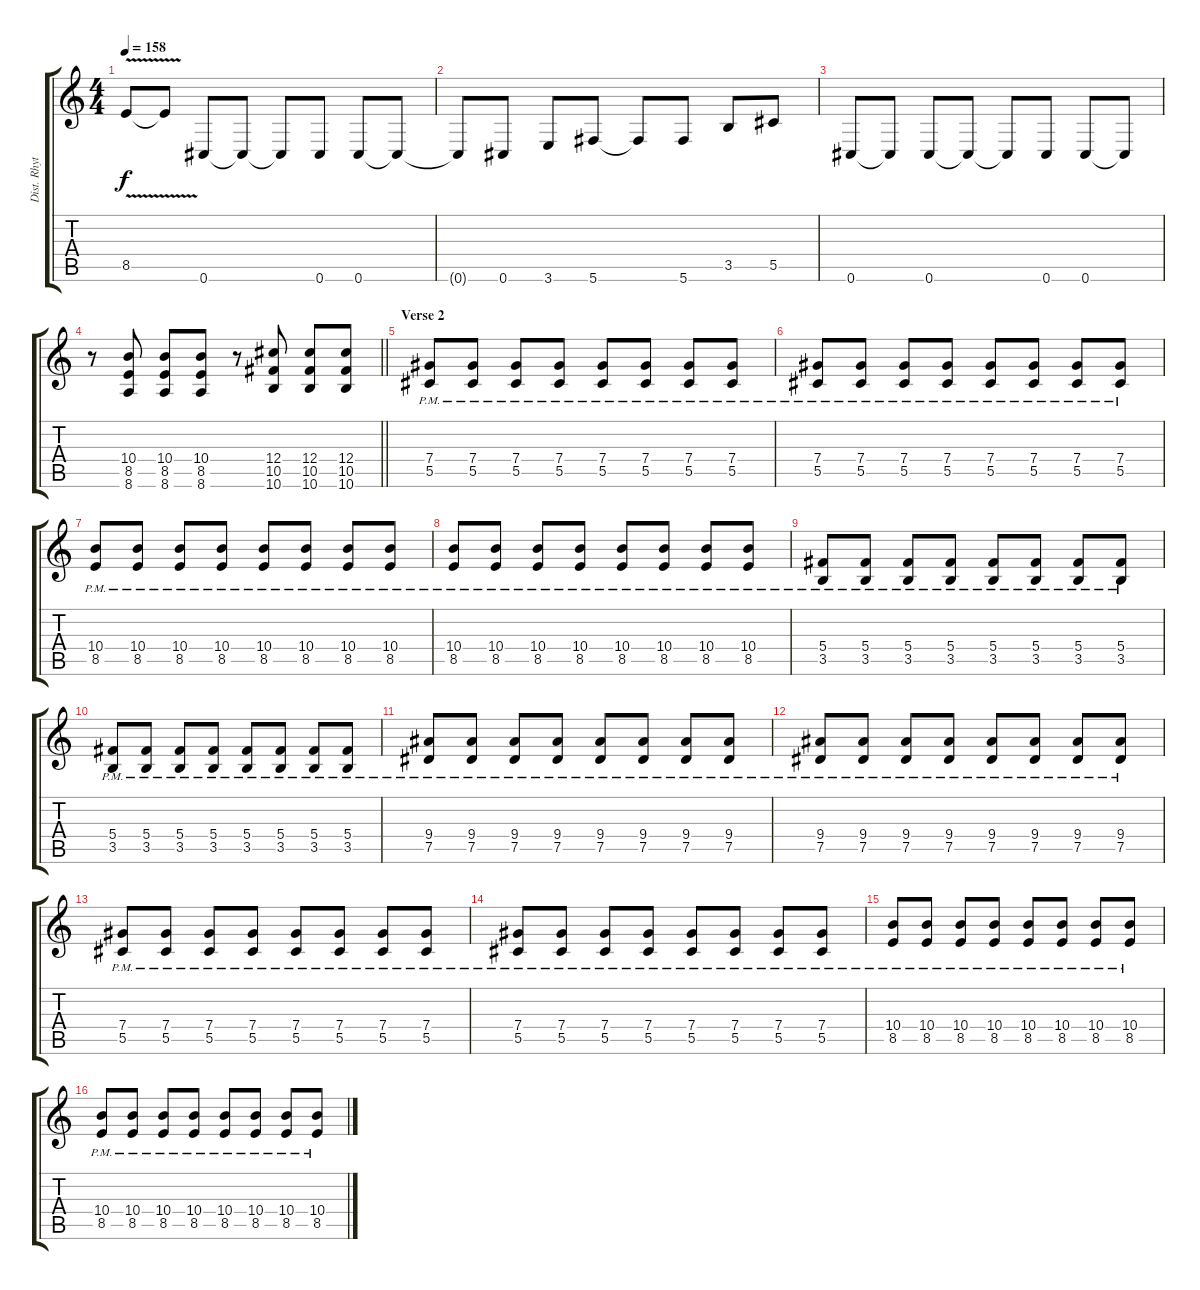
\track ("Dist. Rhytm Guitar [R]" "Dist. Rhyt") {instrument distortionguitar}
\staff {score tabs}
\tuning (Eb4 Bb3 Gb3 Db3 Ab2 Db2) {hide}
\ts (4 4)
\tempo 158
\clef g2
\ks c
8.5{v}.8{dy f} 8.5{t}.8 0.6.8 0.6{t}.8 0.6{t}.8 0.6.8 0.6.8 0.6{t}.8 |
0.6{t}.8 0.6.8 3.6.8 5.6.8 5.6{t}.8 5.6.8 3.5.8 5.5.8 |
0.6.8 0.6{t}.8 0.6.8 0.6{t}.8 0.6{t}.8 0.6.8 0.6.8 0.6{t}.8 |
\barLineRight lightlight
r.8 (10.4 8.5 8.6).8 (10.4 8.5 8.6).8 (10.4 8.5 8.6).8 r.8 (12.4 10.5 10.6).8 (12.4 10.5 10.6).8 (12.4 10.5 10.6).8 |
\section ("" "Verse 2")
(7.4{pm} 5.5{pm}).8{volume 7} (7.4{pm} 5.5{pm}).8 (7.4{pm} 5.5{pm}).8 (7.4{pm} 5.5{pm}).8 (7.4{pm} 5.5{pm}).8 (7.4{pm} 5.5{pm}).8 (7.4{pm} 5.5{pm}).8 (7.4{pm} 5.5{pm}).8 |
(7.4{pm} 5.5{pm}).8 (7.4{pm} 5.5{pm}).8 (7.4{pm} 5.5{pm}).8 (7.4{pm} 5.5{pm}).8 (7.4{pm} 5.5{pm}).8 (7.4{pm} 5.5{pm}).8 (7.4{pm} 5.5{pm}).8 (7.4{pm} 5.5{pm}).8 |
(10.4{pm} 8.5{pm}).8 (10.4{pm} 8.5{pm}).8 (10.4{pm} 8.5{pm}).8 (10.4{pm} 8.5{pm}).8 (10.4{pm} 8.5{pm}).8 (10.4{pm} 8.5{pm}).8 (10.4{pm} 8.5{pm}).8 (10.4{pm} 8.5{pm}).8 |
(10.4{pm} 8.5{pm}).8 (10.4{pm} 8.5{pm}).8 (10.4{pm} 8.5{pm}).8 (10.4{pm} 8.5{pm}).8 (10.4{pm} 8.5{pm}).8 (10.4{pm} 8.5{pm}).8 (10.4{pm} 8.5{pm}).8 (10.4{pm} 8.5{pm}).8 |
(5.4{pm} 3.5{pm}).8 (5.4{pm} 3.5{pm}).8 (5.4{pm} 3.5{pm}).8 (5.4{pm} 3.5{pm}).8 (5.4{pm} 3.5{pm}).8 (5.4{pm} 3.5{pm}).8 (5.4{pm} 3.5{pm}).8 (5.4{pm} 3.5{pm}).8 |
(5.4{pm} 3.5{pm}).8 (5.4{pm} 3.5{pm}).8 (5.4{pm} 3.5{pm}).8 (5.4{pm} 3.5{pm}).8 (5.4{pm} 3.5{pm}).8 (5.4{pm} 3.5{pm}).8 (5.4{pm} 3.5{pm}).8 (5.4{pm} 3.5{pm}).8 |
(9.4{pm} 7.5{pm}).8 (9.4{pm} 7.5{pm}).8 (9.4{pm} 7.5{pm}).8 (9.4{pm} 7.5{pm}).8 (9.4{pm} 7.5{pm}).8 (9.4{pm} 7.5{pm}).8 (9.4{pm} 7.5{pm}).8 (9.4{pm} 7.5{pm}).8 |
(9.4{pm} 7.5{pm}).8 (9.4{pm} 7.5{pm}).8 (9.4{pm} 7.5{pm}).8 (9.4{pm} 7.5{pm}).8 (9.4{pm} 7.5{pm}).8 (9.4{pm} 7.5{pm}).8 (9.4{pm} 7.5{pm}).8 (9.4{pm} 7.5{pm}).8 |
(7.4{pm} 5.5{pm}).8 (7.4{pm} 5.5{pm}).8 (7.4{pm} 5.5{pm}).8 (7.4{pm} 5.5{pm}).8 (7.4{pm} 5.5{pm}).8 (7.4{pm} 5.5{pm}).8 (7.4{pm} 5.5{pm}).8 (7.4{pm} 5.5{pm}).8 |
(7.4{pm} 5.5{pm}).8 (7.4{pm} 5.5{pm}).8 (7.4{pm} 5.5{pm}).8 (7.4{pm} 5.5{pm}).8 (7.4{pm} 5.5{pm}).8 (7.4{pm} 5.5{pm}).8 (7.4{pm} 5.5{pm}).8 (7.4{pm} 5.5{pm}).8 |
(10.4{pm} 8.5{pm}).8 (10.4{pm} 8.5{pm}).8 (10.4{pm} 8.5{pm}).8 (10.4{pm} 8.5{pm}).8 (10.4{pm} 8.5{pm}).8 (10.4{pm} 8.5{pm}).8 (10.4{pm} 8.5{pm}).8 (10.4{pm} 8.5{pm}).8 |
(10.4{pm} 8.5{pm}).8 (10.4{pm} 8.5{pm}).8 (10.4{pm} 8.5{pm}).8 (10.4{pm} 8.5{pm}).8 (10.4{pm} 8.5{pm}).8 (10.4{pm} 8.5{pm}).8 (10.4{pm} 8.5{pm}).8 (10.4{pm} 8.5{pm}).8
